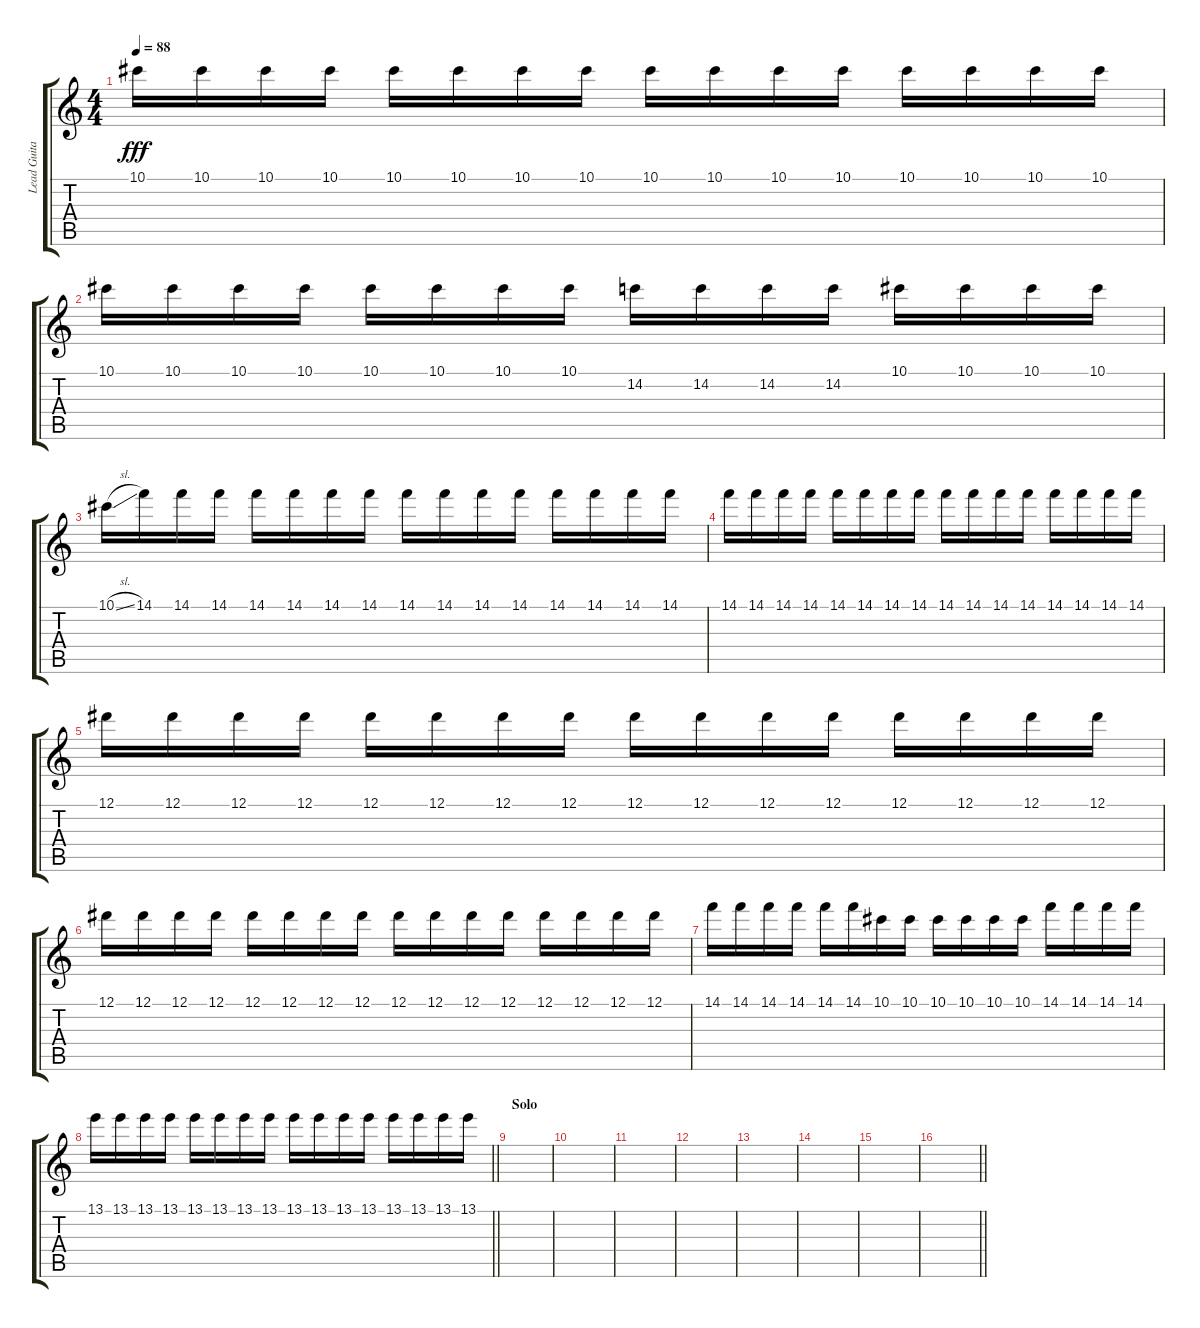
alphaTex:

\track ("Lead Guitar #2" "Lead Guita") {instrument overdrivenguitar}
\staff {score tabs}
\tuning (Eb4 Bb3 Gb3 Db3 Ab2 Db2) {hide}
\ts (4 4)
\tempo 88
\clef g2
\ks c
10.1.16{dy fff} 10.1.16 10.1.16 10.1.16 10.1.16 10.1.16 10.1.16 10.1.16 10.1.16 10.1.16 10.1.16 10.1.16 10.1.16 10.1.16 10.1.16 10.1.16 |
10.1.16 10.1.16 10.1.16 10.1.16 10.1.16 10.1.16 10.1.16 10.1.16 14.2.16 14.2.16 14.2.16 14.2.16 10.1.16 10.1.16 10.1.16 10.1.16 |
10.1{sl}.16 14.1.16 14.1.16 14.1.16 14.1.16 14.1.16 14.1.16 14.1.16 14.1.16 14.1.16 14.1.16 14.1.16 14.1.16 14.1.16 14.1.16 14.1.16 |
14.1.16 14.1.16 14.1.16 14.1.16 14.1.16 14.1.16 14.1.16 14.1.16 14.1.16 14.1.16 14.1.16 14.1.16 14.1.16 14.1.16 14.1.16 14.1.16 |
12.1.16 12.1.16 12.1.16 12.1.16 12.1.16 12.1.16 12.1.16 12.1.16 12.1.16 12.1.16 12.1.16 12.1.16 12.1.16 12.1.16 12.1.16 12.1.16 |
12.1.16 12.1.16 12.1.16 12.1.16 12.1.16 12.1.16 12.1.16 12.1.16 12.1.16 12.1.16 12.1.16 12.1.16 12.1.16 12.1.16 12.1.16 12.1.16 |
14.1.16 14.1.16 14.1.16 14.1.16 14.1.16 14.1.16 10.1.16 10.1.16 10.1.16 10.1.16 10.1.16 10.1.16 14.1.16 14.1.16 14.1.16 14.1.16 |
\barLineRight lightlight
13.1.16 13.1.16 13.1.16 13.1.16 13.1.16 13.1.16 13.1.16 13.1.16 13.1.16 13.1.16 13.1.16 13.1.16 13.1.16 13.1.16 13.1.16 13.1.16 |
\section ("" "Solo")
|
|
|
|
|
|
|
\barLineRight lightlight
